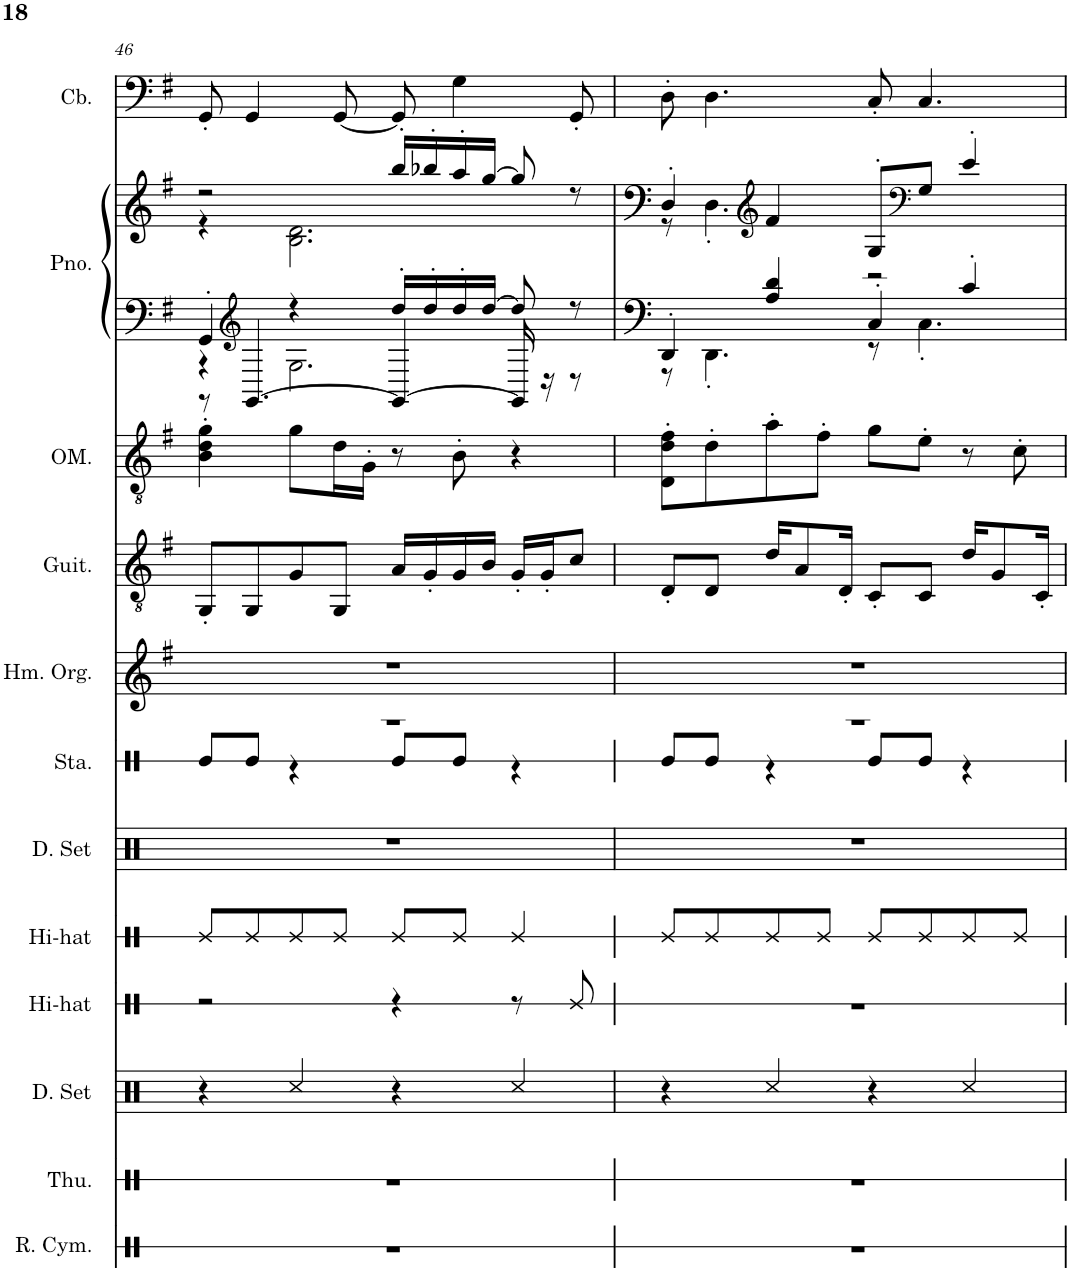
**kern	**kern	**kern	**kern	**kern	**kern	**kern	**kern	**kern	**kern	**kern	**kern	**kern
*part12	*part11	*part10	*part9	*part8	*part7	*part6	*part5	*part4	*part3	*part2	*part2	*part1
*staff13	*staff12	*staff11	*staff10	*staff9	*staff8	*staff7	*staff6	*staff5	*staff4	*staff3	*staff2	*staff1
*I"Ride Cymbal, RIDE CYMB	*I"Thundersheet, CRASH CYM	*I"Drumset, RIM SHOT	*I"Hi-hat, OPEN HIHA	*I"Hi-hat, CLOSED H.	*I"Drumset, SNARE DRU	*I"Stamp, BASS DRUM	*I"Hammond Organ, ORGAN 3	*I"Classical Guitar, NYLON GTR	*I"Octave Mandolin, STEEL GTR	*I"Piano, A.PIANO 2	*	*I"Contrabass, ACOU BASS
*I'R. Cym.	*I'Thu.	*I'D. Set	*I'Hi-hat	*I'Hi-hat	*I'D. Set	*I'Sta.	*I'Hm. Org.	*I'Guit.	*I'OM.	*I'Pno.	*	*I'Cb.
!!LO:PB:g=z
*clefX	*clefX	*clefX	*clefX	*clefX	*clefX	*clefX	*clefG2	*clefGv2	*clefGv2	*clefG2	*clefG2	*clefF4
*	*	*	*	*	*	*	*	*	*	*	*	*Trd7c12
*k[]	*k[]	*k[]	*k[]	*k[]	*k[]	*k[]	*k[f#]	*k[f#]	*k[f#]	*k[f#]	*k[f#]	*k[f#]
*M4/4	*M4/4	*M4/4	*M4/4	*M4/4	*M4/4	*M4/4	*M4/4	*M4/4	*M4/4	*M4/4	*M4/4	*M4/4
=46	=46	=46	=46	=46	=46	=46	=46	=46	=46	=46	=46	=46
*	*	*	*	*	*	*^	*	*	*	*^	*^	*
*	*	*	*	*	*	*	*	*	*	*	*	*^	*	*	*
1r	1r	4r	2r	8Re/L	1r	1r	8Re/L	1r	8GG'/L	4B\' 4d\' 4g\'	4GG'/	4r	8r	2r	4r	8GG'/
*	*	*	*	*	*	*	*	*	*	*	*clefG2	*	*	*	*	*
.	.	.	.	8Re/	.	.	8Re/J	.	8GG/	.	.	.	[4.GG/	.	.	4GG/
.	.	4Rcc/	.	8Re/	.	.	4r	.	8G/	8g\L	4r	2.G\	.	.	2.B\ 2.d\	.
.	.	.	.	8Re/J	.	.	.	.	8GG/J	16d\L	.	.	.	.	.	[8GG/
.	.	.	.	.	.	.	.	.	.	16G'\JJ	.	.	.	.	.	.
.	.	4r	4r	8Re/L	.	.	8Re/L	.	16A/LL	8r	16dd'/LL	.	4GG/_	16bb'/LL	.	8GG/]
.	.	.	.	.	.	.	.	.	16G'/	.	16dd'/	.	.	16bb-X'/	.	.
.	.	.	.	8Re/J	.	.	8Re/J	.	16G/	8B'\	16dd'/	.	.	16aa'/	.	4G\
.	.	.	.	.	.	.	.	.	16B/JJ	.	[16dd/JJ	.	.	[16gg/JJ	.	.
.	.	4Rcc/	8r	4Re/	.	.	4r	.	16G'/LL	4r	8dd/]	.	16GG/]	8gg/]	.	.
.	.	.	.	.	.	.	.	.	16G'/J	.	.	.	16r	.	.	.
.	.	.	8Re/	.	.	.	.	.	8c/J	.	8r	.	8r	8r	.	8GG'/
*	*	*	*	*	*	*	*	*	*	*	*	*v	*v	*	*	*
=47	=47	=47	=47	=47	=47	=47	=47	=47	=47	=47	=47	=47	=47	=47	=47
1r	1r	4r	1r	8Re/L	1r	1r	8Re/L	1r	8D'/L	8D\' 8d\' 8f#\'L	4DD'/	8r	4D'/	8r	8D'\
.	.	.	.	8Re/	.	.	8Re/J	.	8D/J	8d'\	.	4.DD'\	.	4.D'\	4.D\
*	*	*	*	*	*	*	*	*	*	*	*	*	*clefG2	*	*
.	.	4Rcc/	.	8Re/	.	.	4r	.	16d/KL	8a'\	4A/ 4d/	.	4f#/	.	.
.	.	.	.	.	.	.	.	.	8A/	.	.	.	.	.	.
.	.	.	.	8Re/J	.	.	.	.	.	8f#'\J	.	.	.	.	.
.	.	.	.	.	.	.	.	.	16D'/Jk	.	.	.	.	.	.
.	.	4r	.	8Re/L	.	.	8Re/L	.	8C'/L	8g\L	4C'/	8r	8G'/L	2r	8C'/
*	*	*	*	*	*	*	*	*	*	*	*	*	*clefF4	*	*
.	.	.	.	8Re/	.	.	8Re/J	.	8C/J	8e'\J	.	4.C'\	8G/J	.	4.C/
.	.	4Rcc/	.	8Re/	.	.	4r	.	16d/KL	8r	4c'/	.	4e'/	.	.
.	.	.	.	.	.	.	.	.	8G/	.	.	.	.	.	.
.	.	.	.	8Re/J	.	.	.	.	.	8c'\	.	.	.	.	.
.	.	.	.	.	.	.	.	.	16C'/Jk	.	.	.	.	.	.
*	*	*	*	*	*	*	*	*	*	*	*v	*v	*	*	*
*	*	*	*	*	*	*v	*v	*	*	*	*	*v	*v	*
=	=	=	=	=	=	=	=	=	=	=	=	=
*-	*-	*-	*-	*-	*-	*-	*-	*-	*-	*-	*-	*-
